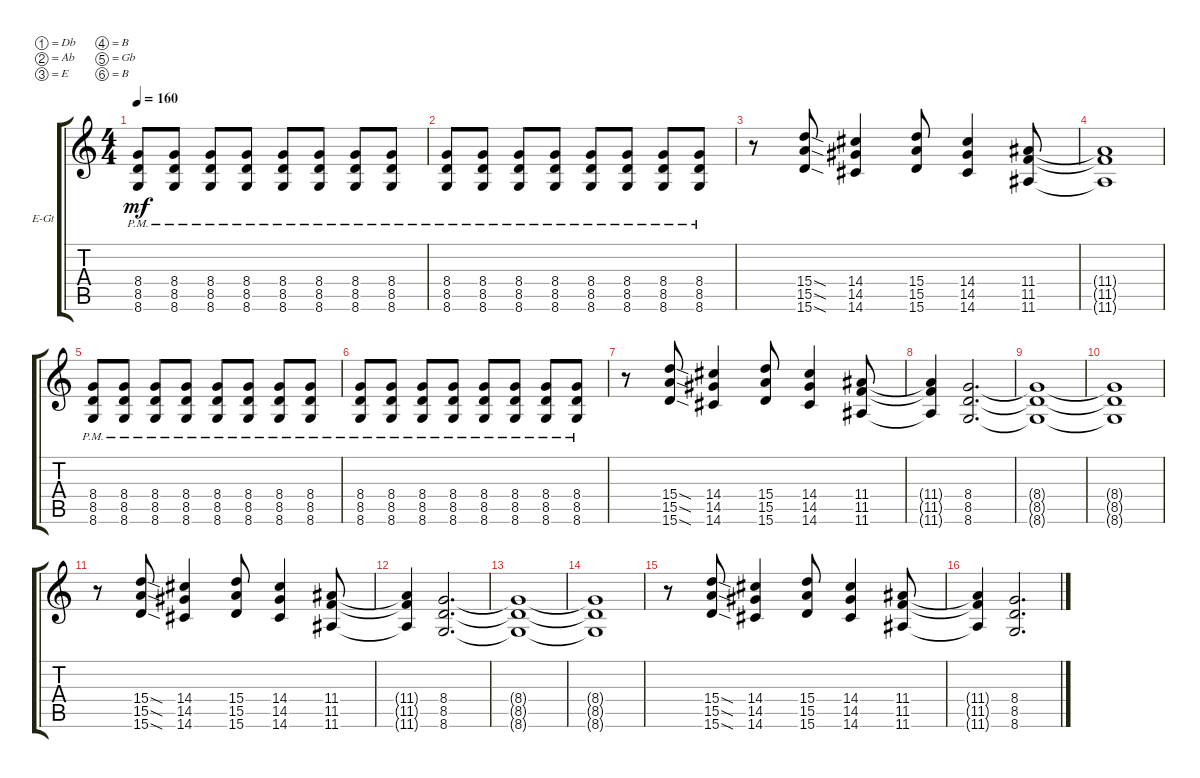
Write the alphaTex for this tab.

\defaultSystemsLayout 4
\bracketExtendMode groupsimilarinstruments
\firstSystemTrackNameOrientation horizontal
\otherSystemsTrackNameOrientation horizontal
\track ("Electric Guitar" "E-Gt") {instrument distortionguitar}
\staff {score tabs}
\tuning (Db4 Ab3 E3 B2 Gb2 B1)
\ts (4 4)
\tempo 160
\clef g2
\ks c
(8.6{pm} 8.5{pm} 8.4{pm}).8{dy mf} (8.4{pm} 8.5{pm} 8.6{pm}).8 (8.6{pm} 8.5{pm} 8.4{pm}).8 (8.4{pm} 8.5{pm} 8.6{pm}).8 (8.6{pm} 8.5{pm} 8.4{pm}).8 (8.4{pm} 8.5{pm} 8.6{pm}).8 (8.6{pm} 8.5{pm} 8.4{pm}).8 (8.4{pm} 8.5{pm} 8.6{pm}).8 |
(8.6{pm} 8.5{pm} 8.4{pm}).8 (8.4{pm} 8.5{pm} 8.6{pm}).8 (8.6{pm} 8.5{pm} 8.4{pm}).8 (8.4{pm} 8.5{pm} 8.6{pm}).8 (8.6{pm} 8.5{pm} 8.4{pm}).8 (8.4{pm} 8.5{pm} 8.6{pm}).8 (8.6{pm} 8.5{pm} 8.4{pm}).8 (8.4{pm} 8.5{pm} 8.6{pm}).8 |
r.8 (15.6{sod} 15.5{sod} 15.4{sod}).8 (14.4 14.5 14.6).4 (15.6 15.5 15.4).8 (14.4 14.5 14.6).4 (11.4 11.5 11.6).8 |
(11.4{t} 11.5{t} 11.6{t}).1 |
(8.6{pm} 8.5{pm} 8.4{pm}).8 (8.4{pm} 8.5{pm} 8.6{pm}).8 (8.6{pm} 8.5{pm} 8.4{pm}).8 (8.4{pm} 8.5{pm} 8.6{pm}).8 (8.6{pm} 8.5{pm} 8.4{pm}).8 (8.4{pm} 8.5{pm} 8.6{pm}).8 (8.6{pm} 8.5{pm} 8.4{pm}).8 (8.4{pm} 8.5{pm} 8.6{pm}).8 |
(8.6{pm} 8.5{pm} 8.4{pm}).8 (8.4{pm} 8.5{pm} 8.6{pm}).8 (8.6{pm} 8.5{pm} 8.4{pm}).8 (8.4{pm} 8.5{pm} 8.6{pm}).8 (8.6{pm} 8.5{pm} 8.4{pm}).8 (8.4{pm} 8.5{pm} 8.6{pm}).8 (8.6{pm} 8.5{pm} 8.4{pm}).8 (8.4{pm} 8.5{pm} 8.6{pm}).8 |
r.8 (15.6{sod} 15.5{sod} 15.4{sod}).8 (14.4 14.5 14.6).4 (15.6 15.5 15.4).8 (14.4 14.5 14.6).4 (11.4 11.5 11.6).8 |
(11.4{t} 11.5{t} 11.6{t}).4 (8.4 8.5 8.6).2{d} |
(8.4{t} 8.5{t} 8.6{t}).1 |
(8.4{t} 8.5{t} 8.6{t}).1 |
r.8 (15.6{sod} 15.5{sod} 15.4{sod}).8 (14.4 14.5 14.6).4 (15.6 15.5 15.4).8 (14.4 14.5 14.6).4 (11.4 11.5 11.6).8 |
(11.4{t} 11.5{t} 11.6{t}).4 (8.4 8.5 8.6).2{d} |
(8.4{t} 8.5{t} 8.6{t}).1 |
(8.4{t} 8.5{t} 8.6{t}).1 |
r.8 (15.6{sod} 15.5{sod} 15.4{sod}).8 (14.4 14.5 14.6).4 (15.6 15.5 15.4).8 (14.4 14.5 14.6).4 (11.4 11.5 11.6).8 |
(11.4{t} 11.5{t} 11.6{t}).4 (8.4 8.5 8.6).2{d}
